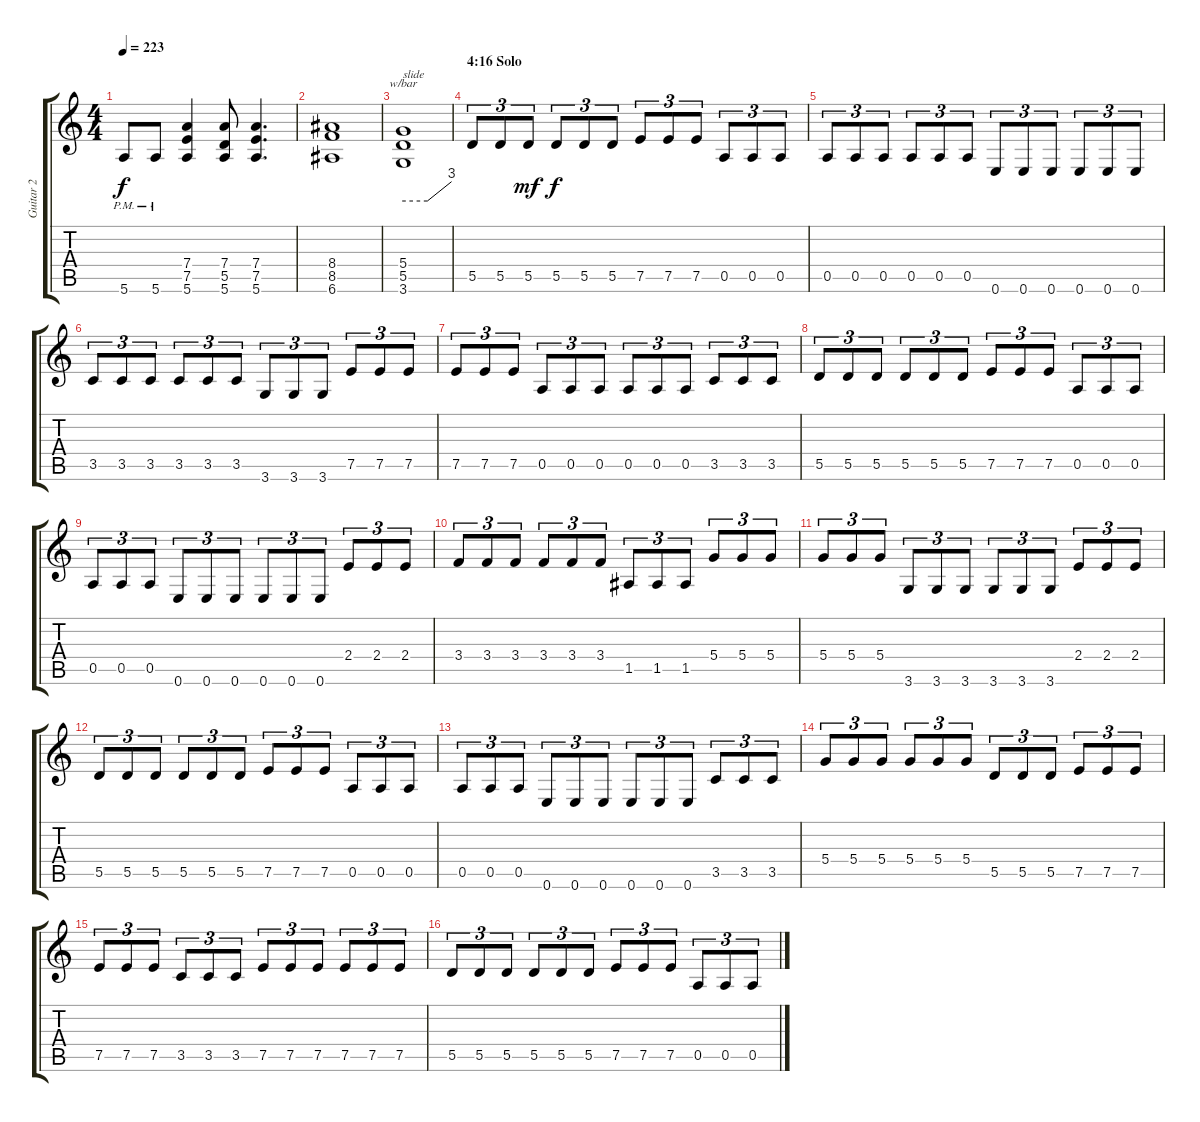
\track ("Guitar 2" "Guitar 2") {instrument distortionguitar}
\staff {score tabs}
\tuning (E4 B3 G3 D3 A2 E2) {hide}
\ts (4 4)
\tempo 223
\clef g2
\ks c
5.6{pm}.8{dy f} 5.6{pm}.8 (7.4 7.5 5.6).4 (7.4 5.5 5.6).8 (7.4 7.5 5.6).4{d} |
(8.4 8.5 6.6).1 |
(5.4 5.5 3.6).1{tbe (custom default 0 0 30 0 60 12) txt "slide"} |
\section ("" "4:16 Solo")
5.5.8{tu (3 2)} 5.5.8{tu (3 2)} 5.5.8{tu (3 2) dy mf} 5.5.8{tu (3 2) dy f} 5.5.8{tu (3 2)} 5.5.8{tu (3 2)} 7.5.8{tu (3 2)} 7.5.8{tu (3 2)} 7.5.8{tu (3 2)} 0.5.8{tu (3 2)} 0.5.8{tu (3 2)} 0.5.8{tu (3 2)} |
0.5.8{tu (3 2)} 0.5.8{tu (3 2)} 0.5.8{tu (3 2)} 0.5.8{tu (3 2)} 0.5.8{tu (3 2)} 0.5.8{tu (3 2)} 0.6.8{tu (3 2)} 0.6.8{tu (3 2)} 0.6.8{tu (3 2)} 0.6.8{tu (3 2)} 0.6.8{tu (3 2)} 0.6.8{tu (3 2)} |
3.5.8{tu (3 2)} 3.5.8{tu (3 2)} 3.5.8{tu (3 2)} 3.5.8{tu (3 2)} 3.5.8{tu (3 2)} 3.5.8{tu (3 2)} 3.6.8{tu (3 2)} 3.6.8{tu (3 2)} 3.6.8{tu (3 2)} 7.5.8{tu (3 2)} 7.5.8{tu (3 2)} 7.5.8{tu (3 2)} |
7.5.8{tu (3 2)} 7.5.8{tu (3 2)} 7.5.8{tu (3 2)} 0.5.8{tu (3 2)} 0.5.8{tu (3 2)} 0.5.8{tu (3 2)} 0.5.8{tu (3 2)} 0.5.8{tu (3 2)} 0.5.8{tu (3 2)} 3.5.8{tu (3 2)} 3.5.8{tu (3 2)} 3.5.8{tu (3 2)} |
5.5.8{tu (3 2)} 5.5.8{tu (3 2)} 5.5.8{tu (3 2)} 5.5.8{tu (3 2)} 5.5.8{tu (3 2)} 5.5.8{tu (3 2)} 7.5.8{tu (3 2)} 7.5.8{tu (3 2)} 7.5.8{tu (3 2)} 0.5.8{tu (3 2)} 0.5.8{tu (3 2)} 0.5.8{tu (3 2)} |
0.5.8{tu (3 2)} 0.5.8{tu (3 2)} 0.5.8{tu (3 2)} 0.6.8{tu (3 2)} 0.6.8{tu (3 2)} 0.6.8{tu (3 2)} 0.6.8{tu (3 2)} 0.6.8{tu (3 2)} 0.6.8{tu (3 2)} 2.4.8{tu (3 2)} 2.4.8{tu (3 2)} 2.4.8{tu (3 2)} |
3.4.8{tu (3 2)} 3.4.8{tu (3 2)} 3.4.8{tu (3 2)} 3.4.8{tu (3 2)} 3.4.8{tu (3 2)} 3.4.8{tu (3 2)} 1.5.8{tu (3 2)} 1.5.8{tu (3 2)} 1.5.8{tu (3 2)} 5.4.8{tu (3 2)} 5.4.8{tu (3 2)} 5.4.8{tu (3 2)} |
5.4.8{tu (3 2)} 5.4.8{tu (3 2)} 5.4.8{tu (3 2)} 3.6.8{tu (3 2)} 3.6.8{tu (3 2)} 3.6.8{tu (3 2)} 3.6.8{tu (3 2)} 3.6.8{tu (3 2)} 3.6.8{tu (3 2)} 2.4.8{tu (3 2)} 2.4.8{tu (3 2)} 2.4.8{tu (3 2)} |
5.5.8{tu (3 2)} 5.5.8{tu (3 2)} 5.5.8{tu (3 2)} 5.5.8{tu (3 2)} 5.5.8{tu (3 2)} 5.5.8{tu (3 2)} 7.5.8{tu (3 2)} 7.5.8{tu (3 2)} 7.5.8{tu (3 2)} 0.5.8{tu (3 2)} 0.5.8{tu (3 2)} 0.5.8{tu (3 2)} |
0.5.8{tu (3 2)} 0.5.8{tu (3 2)} 0.5.8{tu (3 2)} 0.6.8{tu (3 2)} 0.6.8{tu (3 2)} 0.6.8{tu (3 2)} 0.6.8{tu (3 2)} 0.6.8{tu (3 2)} 0.6.8{tu (3 2)} 3.5.8{tu (3 2)} 3.5.8{tu (3 2)} 3.5.8{tu (3 2)} |
5.4.8{tu (3 2)} 5.4.8{tu (3 2)} 5.4.8{tu (3 2)} 5.4.8{tu (3 2)} 5.4.8{tu (3 2)} 5.4.8{tu (3 2)} 5.5.8{tu (3 2)} 5.5.8{tu (3 2)} 5.5.8{tu (3 2)} 7.5.8{tu (3 2)} 7.5.8{tu (3 2)} 7.5.8{tu (3 2)} |
7.5.8{tu (3 2)} 7.5.8{tu (3 2)} 7.5.8{tu (3 2)} 3.5.8{tu (3 2)} 3.5.8{tu (3 2)} 3.5.8{tu (3 2)} 7.5.8{tu (3 2)} 7.5.8{tu (3 2)} 7.5.8{tu (3 2)} 7.5.8{tu (3 2)} 7.5.8{tu (3 2)} 7.5.8{tu (3 2)} |
5.5.8{tu (3 2)} 5.5.8{tu (3 2)} 5.5.8{tu (3 2)} 5.5.8{tu (3 2)} 5.5.8{tu (3 2)} 5.5.8{tu (3 2)} 7.5.8{tu (3 2)} 7.5.8{tu (3 2)} 7.5.8{tu (3 2)} 0.5.8{tu (3 2)} 0.5.8{tu (3 2)} 0.5.8{tu (3 2)}
